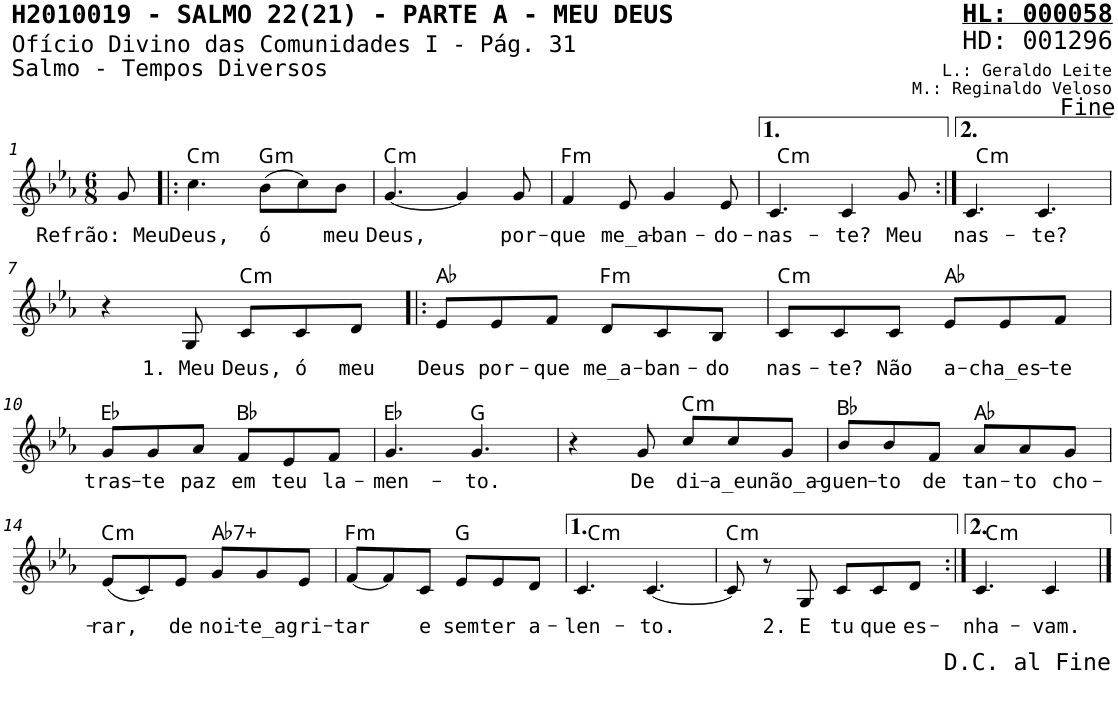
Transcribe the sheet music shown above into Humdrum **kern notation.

**kern	**text	**harte
*part1	*part1	*part1
*staff1	*staff1	*
*I"Voz	*	*
*I'V	*	*
*stria5	*	*
*clefG2	*	*
*k[b-e-a-]	*	*
*M6/8	*	*
=1	=1	=1
!	!LO:LY:b	!
8g/	Refrão: Meu	.
=2!|:	=2!|:	=2!|:
!	!LO:LY:b	!LO:H:kt=m
4.cc\	Deus,	C:min
!	!LO:LY:b	!LO:H:kt=m
(8b-\L	ó	G:min
8cc\)	.	.
!	!LO:LY:b	!
8b-\J	meu	.
=3	=3	=3
!	!LO:LY:b	!LO:H:kt=m
[4.g/	Deus,	C:min
4g/]	.	.
!	!LO:LY:b	!
8g/	por-	.
=4	=4	=4
!	!LO:LY:b	!LO:H:kt=m
4f/	-que	F:min
!	!LO:LY:b	!
8e-/	me_a-	.
!	!LO:LY:b	!
4g/	-ban-	.
!	!LO:LY:b	!
8e-/	-do-	.
=5	=5	=5
!	!LO:LY:b	!LO:H:kt=m
4.c/	-nas-	C:min
!	!LO:LY:b	!
4c/	-te?	.
!	!LO:LY:b	!
8g/	Meu	.
=6:|!	=6:|!	=6:|!
!	!LO:LY:b	!LO:H:kt=m
4.c/	nas-	C:min
!	!LO:LY:b	!
4.c/	-te?	.
!!LO:LB:g=z
=7	=7	=7
4r	.	.
!	!LO:LY:b	!
8G/	1. Meu	.
!	!LO:LY:b	!LO:H:kt=m
8c/L	Deus,	C:min
!	!LO:LY:b	!
8c/	ó	.
!	!LO:LY:b	!
8d/J	meu	.
=8!|:	=8!|:	=8!|:
!	!LO:LY:b	!
8e-/L	Deus	Ab:maj
!	!LO:LY:b	!
8e-/	por-	.
!	!LO:LY:b	!
8f/J	-que	.
!	!LO:LY:b	!LO:H:kt=m
8d/L	me_a-	F:min
!	!LO:LY:b	!
8c/	-ban-	.
!	!LO:LY:b	!
8B-/J	-do	.
=9	=9	=9
!	!LO:LY:b	!LO:H:kt=m
8c/L	nas-	C:min
!	!LO:LY:b	!
8c/	-te?	.
!	!LO:LY:b	!
8c/J	Não	.
!	!LO:LY:b	!
8e-/L	a-	Ab:maj
!	!LO:LY:b	!
8e-/	-cha_es-	.
!	!LO:LY:b	!
8f/J	-te	.
!!LO:LB:g=z
=10	=10	=10
!	!LO:LY:b	!
8g/L	tras-	Eb:maj
!	!LO:LY:b	!
8g/	-te	.
!	!LO:LY:b	!
8a-/J	paz	.
!	!LO:LY:b	!
8f/L	em	Bb:maj
!	!LO:LY:b	!
8e-/	teu	.
!	!LO:LY:b	!
8f/J	la-	.
=11	=11	=11
!	!LO:LY:b	!
4.g/	-men-	Eb:maj
!	!LO:LY:b	!
4.g/	-to.	G:maj
=12	=12	=12
4r	.	.
!	!LO:LY:b	!
8g/	De	.
!	!LO:LY:b	!LO:H:kt=m
8cc/L	di-	C:min
!	!LO:LY:b	!
8cc/	-a_eu	.
!	!LO:LY:b	!
8g/J	não_a-	.
=13	=13	=13
!	!LO:LY:b	!
8b-/L	-guen-	Bb:maj
!	!LO:LY:b	!
8b-/	-to	.
!	!LO:LY:b	!
8f/J	de	.
!	!LO:LY:b	!
8a-/L	tan-	Ab:maj
!	!LO:LY:b	!
8a-/	-to	.
!	!LO:LY:b	!
8g/J	cho-	.
!!LO:LB:g=z
=14	=14	=14
!	!LO:LY:b	!LO:H:kt=m
(8e-/L	-rar,	C:min
8c/)	.	.
!	!LO:LY:b	!
8e-/J	de	.
!	!LO:LY:b	!LO:H:kt=7+
8g/L	noi-	Ab:aug(b7)
!	!LO:LY:b	!
8g/	-te_a	.
!	!LO:LY:b	!
8e-/J	gri-	.
=15	=15	=15
!	!LO:LY:b	!LO:H:kt=m
[8f/L	-tar	F:min
8f/]	.	.
!	!LO:LY:b	!
8c/J	e	.
!	!LO:LY:b	!
8e-/L	sem	G:maj
!	!LO:LY:b	!
8e-/	ter	.
!	!LO:LY:b	!
8d/J	a-	.
=16	=16	=16
!	!LO:LY:b	!LO:H:kt=m
4.c/	-len-	C:min
!	!LO:LY:b	!
[4.c/	-to.	.
=17	=17	=17
!	!	!LO:H:kt=m
8c/]	.	C:min
8r	.	.
!	!LO:LY:b	!
8G/	2. E	.
!	!LO:LY:b	!
8c/L	tu	.
!	!LO:LY:b	!
8c/	que	.
!	!LO:LY:b	!
8d/J	es-	.
=18:|!	=18:|!	=18:|!
!	!LO:LY:b	!LO:H:kt=m
4.c/	-nha-	C:min
!	!LO:LY:b	!
4c/	-vam.	.
==	==	==
*-	*-	*-
